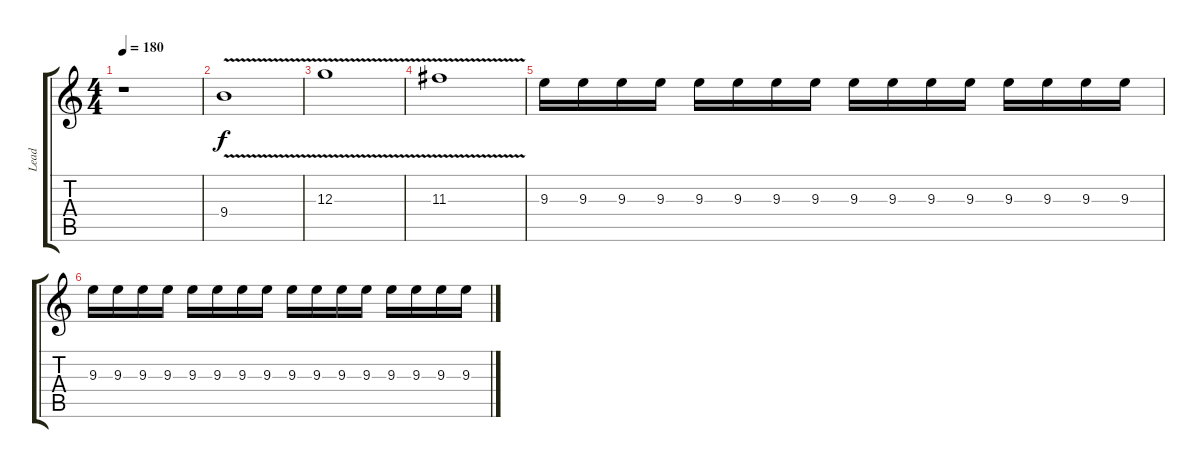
\track ("Lead" "Lead") {instrument distortionguitar}
\staff {score tabs}
\tuning (E4 B3 G3 D3 A2 E2) {hide}
\ts (4 4)
\tempo 180
\clef g2
\ks c
r.1{dy f} |
9.4{v}.1 |
12.3{v}.1 |
11.3{v}.1 |
9.3.16 9.3.16 9.3.16 9.3.16 9.3.16 9.3.16 9.3.16 9.3.16 9.3.16 9.3.16 9.3.16 9.3.16 9.3.16 9.3.16 9.3.16 9.3.16 |
9.3.16 9.3.16 9.3.16 9.3.16 9.3.16 9.3.16 9.3.16 9.3.16 9.3.16 9.3.16 9.3.16 9.3.16 9.3.16 9.3.16 9.3.16 9.3.16
